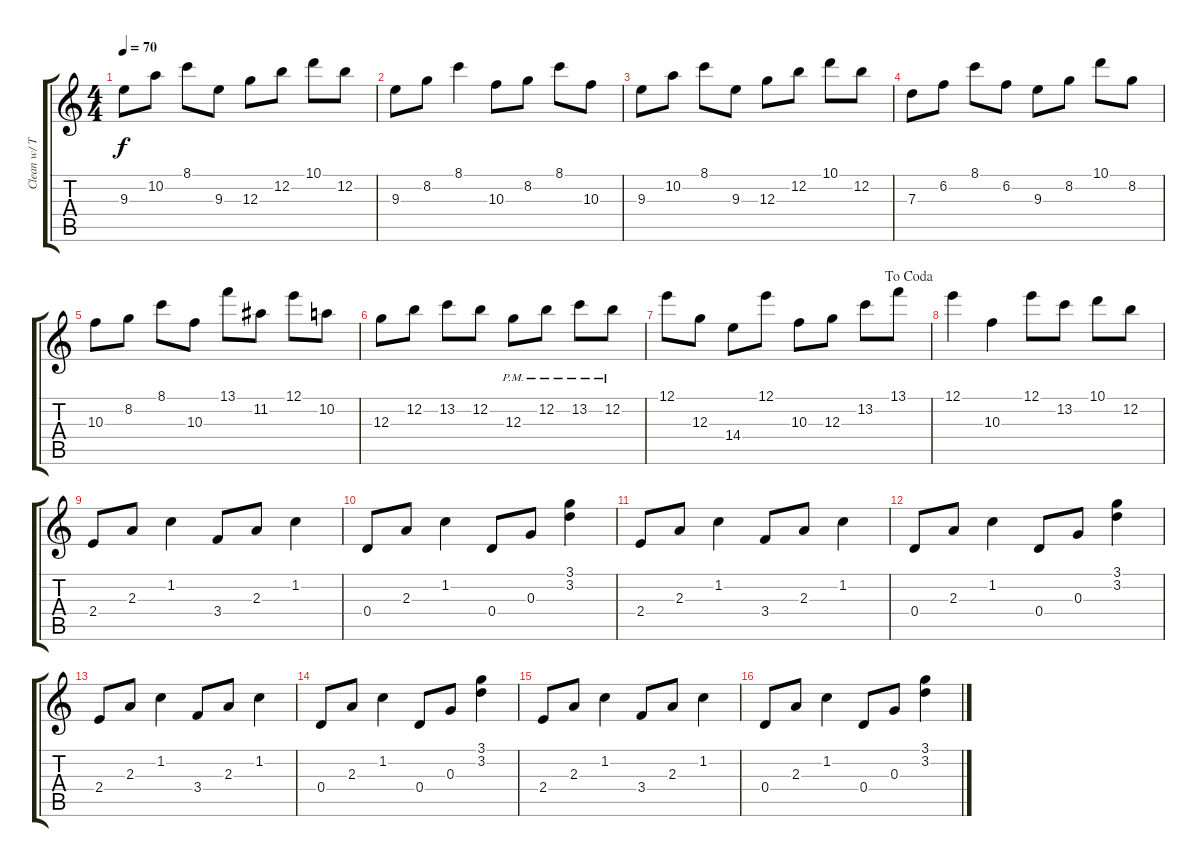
\track ("Clean w/ Tremolo" "Clean w/ T") {instrument electricguitarclean}
\staff {score tabs}
\tuning (E4 B3 G3 D3 A2 E2) {hide}
\ts (4 4)
\tempo 70
\clef g2
\ks c
9.3.8{dy f} 10.2.8 8.1.8 9.3.8 12.3.8 12.2.8 10.1.8 12.2.8 |
9.3.8 8.2.8 8.1.4 10.3.8 8.2.8 8.1.8 10.3.8 |
9.3.8 10.2.8 8.1.8 9.3.8 12.3.8 12.2.8 10.1.8 12.2.8 |
7.3.8 6.2.8 8.1.8 6.2.8 9.3.8 8.2.8 10.1.8 8.2.8 |
10.3.8 8.2.8 8.1.8 10.3.8 13.1.8 11.2.8 12.1.8 10.2.8 |
12.3.8 12.2.8 13.2.8 12.2.8 12.3{pm}.8 12.2{pm}.8 13.2{pm}.8 12.2{pm}.8 |
\jump dacoda
12.1.8 12.3.8 14.4.8 12.1.8 10.3.8 12.3.8 13.2.8 13.1.8 |
12.1.4 10.3.4 12.1.8 13.2.8 10.1.8 12.2.8 |
2.4.8 2.3.8 1.2.4 3.4.8 2.3.8 1.2.4 |
0.4.8 2.3.8 1.2.4 0.4.8 0.3.8 (3.1 3.2).4 |
2.4.8 2.3.8 1.2.4 3.4.8 2.3.8 1.2.4 |
0.4.8 2.3.8 1.2.4 0.4.8 0.3.8 (3.1 3.2).4 |
2.4.8 2.3.8 1.2.4 3.4.8 2.3.8 1.2.4 |
0.4.8 2.3.8 1.2.4 0.4.8 0.3.8 (3.1 3.2).4 |
2.4.8 2.3.8 1.2.4 3.4.8 2.3.8 1.2.4 |
0.4.8 2.3.8 1.2.4 0.4.8 0.3.8 (3.1 3.2).4
